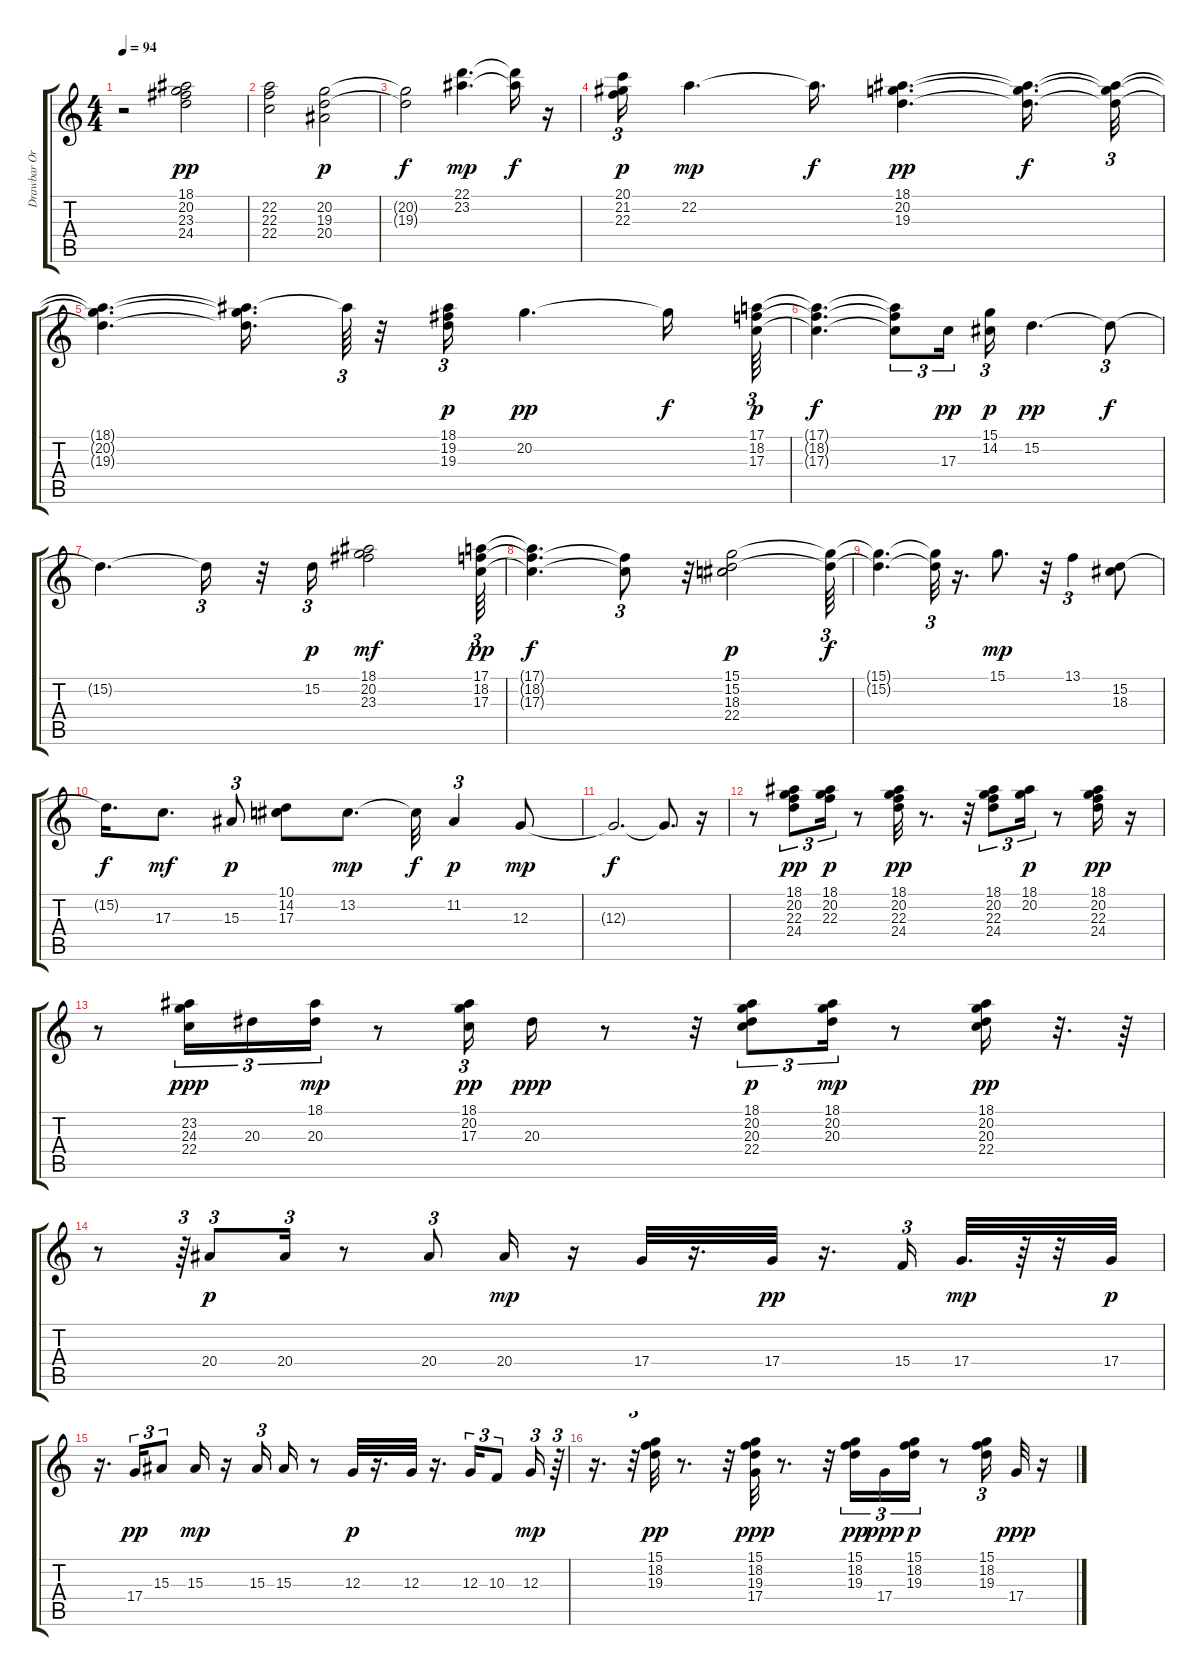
\track ("Drawbar Organ" "Drawbar Or") {instrument drawbarorgan}
\staff {score tabs}
\tuning (E4 B3 G3 D3 A2 E2) {hide}
\ts (4 4)
\tempo 94
\clef g2
\ks c
r.2{dy pp} (18.1 20.2 23.3 24.4).2 |
(22.2 22.3 22.4).2 (20.2 19.3 20.4).2{dy p} |
(20.2{t} 19.3{t}).2{dy f} (22.1 23.2).4{d dy mp} (22.1{t} 23.2{t}).16{dy f} r.16 |
(20.1 21.2 22.3).16{tu (3 2) dy p} 22.2.4{d dy mp} 22.2{t}.16{d dy f} (18.1 20.2 19.3).4{d dy pp} (18.1{t} 20.2{t} 19.3{t}).16{d dy f} (18.1{t} 20.2{t} 19.3{t}).32{tu (3 2)} |
(18.1{t} 20.2{t} 19.3{t}).4{d} (18.1{t} 20.2{t} 19.3{t}).16{d} 18.1{t}.64{tu (3 2)} r.32 (18.1 19.2 19.3).16{tu (3 2) dy p} 20.2.4{d dy pp} 20.2{t}.16{dy f} (17.1 18.2 17.3).64{tu (3 2) dy p} |
(17.1{t} 18.2{t} 17.3{t}).4{d dy f} (17.1{t} 18.2{t} 17.3{t}).8{tu (3 2)} 17.3.16{tu (3 2) dy pp} (15.1 14.2).16{tu (3 2) dy p} 15.2.4{d dy pp} 15.2{t}.8{tu (3 2) dy f} |
15.2{t}.4{d} 15.2{t}.16{tu (3 2)} r.32 15.2.16{tu (3 2) dy p} (18.1 20.2 23.3).2{dy mf} (17.1 18.2 17.3).64{tu (3 2) dy pp} |
(17.1{t} 18.2{t} 17.3{t}).4{d dy f} (18.2{t} 17.3{t}).8{tu (3 2)} r.32 (15.1 15.2 18.3 22.4).2{dy p} (15.1{t} 15.2{t}).64{tu (3 2) dy f} |
(15.1{t} 15.2{t}).4{d} (15.1{t} 15.2{t}).32{tu (3 2)} r.16{d} 15.1.8{d dy mp} r.32 13.1.4{tu (3 2)} (15.2 18.3).8 |
15.2{t}.16{d dy f} 17.3.8{d dy mf} 15.3.8{tu (3 2) dy p} (10.1 14.2 17.3).8 13.2.8{d dy mp} 13.2{t}.32{dy f} 11.2.4{tu (3 2) dy p} 12.3.8{dy mp} |
12.3{t}.2{d dy f} 12.3{t}.8{d} r.16 |
r.8 (18.1 20.2 22.3 24.4).8{tu (3 2) dy pp} (18.1 20.2 22.3).16{tu (3 2) dy p} r.8 (18.1 20.2 22.3 24.4).32{dy pp} r.8{d} r.32 (18.1 20.2 22.3 24.4).8{tu (3 2)} (18.1 20.2).16{tu (3 2) dy p} r.8 (18.1 20.2 22.3 24.4).16{dy pp} r.16 |
r.8 (23.2 24.3 22.4).16{tu (3 2) dy ppp} 20.3.16{tu (3 2)} (18.1 20.3).16{tu (3 2) dy mp} r.8 (18.1 20.2 17.3).16{tu (3 2) dy pp} 20.3.16{dy ppp} r.8 r.32 (18.1 20.2 20.3 22.4).8{tu (3 2) dy p} (18.1 20.2 20.3).16{tu (3 2) dy mp} r.8 (18.1 20.2 20.3 22.4).16{dy pp} r.32{d} r.64 |
r.8 r.64{tu (3 2)} 20.4.8{tu (3 2) dy p} 20.4.16{tu (3 2)} r.8 20.4.8{tu (3 2)} 20.4.16{dy mp} r.16 17.4.32 r.16{d} 17.4.32{dy pp} r.16{d} 15.4.16{tu (3 2)} 17.4.32{d dy mp} r.64 r.32 17.4.32{dy p} |
r.16{d} 17.4.16{tu (3 2) dy pp} 15.3.8{tu (3 2)} 15.3.16{dy mp} r.16 15.3.16{tu (3 2)} 15.3.16 r.8 12.3.32{dy p} r.16{d} 12.3.32 r.16{d} 12.3.16{tu (3 2)} 10.3.8{tu (3 2)} 12.3.16{tu (3 2) dy mp} r.64{tu (3 2)} |
r.16{d} r.32{tu (3 2)} (15.1 18.2 19.3).32{dy pp} r.8{d} r.32 (15.1 18.2 19.3 17.4).32{dy ppp} r.8{d} r.32 (15.1 18.2 19.3).16{tu (3 2) dy pp} 17.4.16{tu (3 2) dy ppp} (15.1 18.2 19.3).16{tu (3 2) dy p} r.8 (15.1 18.2 19.3).16{tu (3 2)} 17.4.32{dy ppp} r.16
